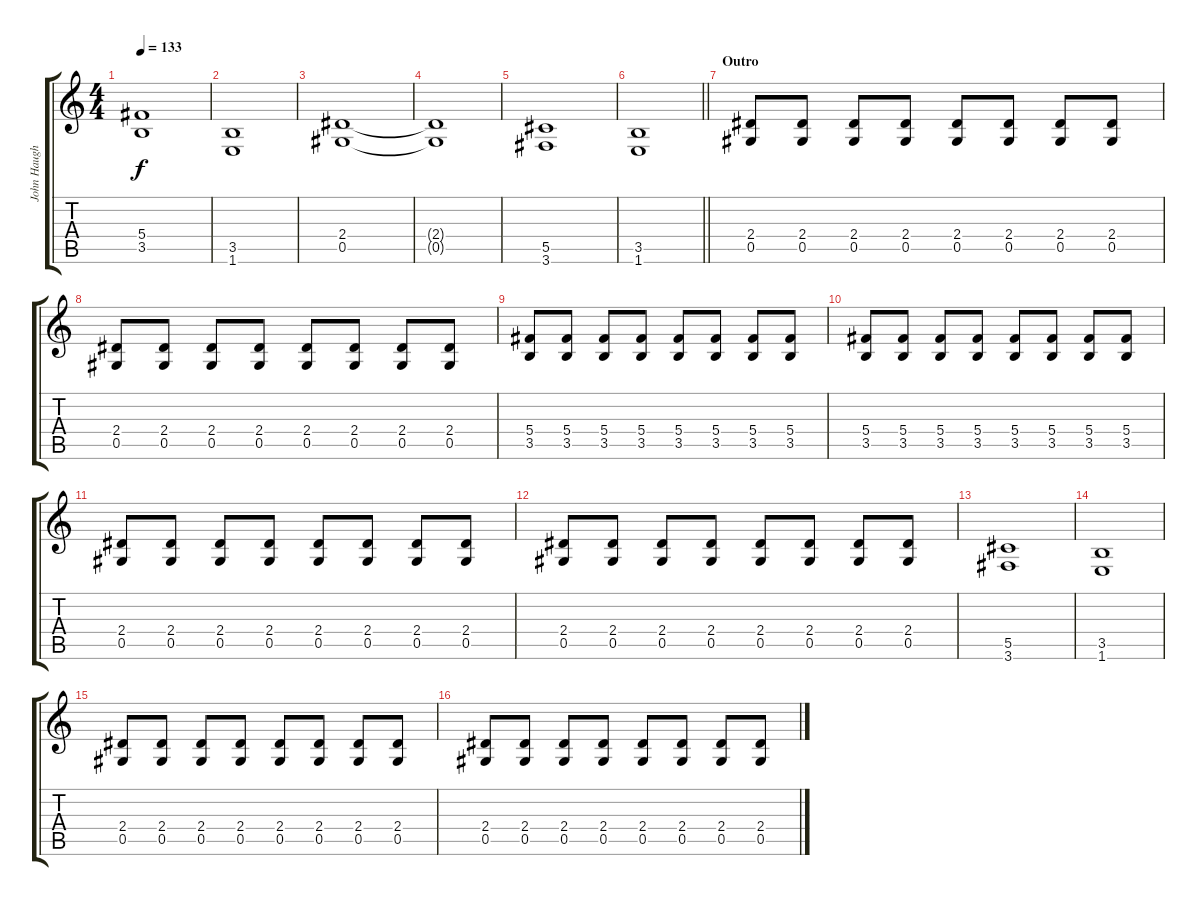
\track ("John Haughm" "John Haugh") {instrument overdrivenguitar}
\staff {score tabs}
\tuning (Eb4 Bb3 Gb3 Db3 Ab2 Eb2) {hide}
\ts (4 4)
\tempo 133
\clef g2
\ks c
(5.4 3.5).1{dy f} |
(3.5 1.6).1 |
(2.4 0.5).1 |
(2.4{t} 0.5{t}).1 |
(5.5 3.6).1 |
\barLineRight lightlight
(3.5 1.6).1 |
\section ("" "Outro")
(2.4 0.5).8 (2.4 0.5).8 (2.4 0.5).8 (2.4 0.5).8 (2.4 0.5).8 (2.4 0.5).8 (2.4 0.5).8 (2.4 0.5).8 |
(2.4 0.5).8 (2.4 0.5).8 (2.4 0.5).8 (2.4 0.5).8 (2.4 0.5).8 (2.4 0.5).8 (2.4 0.5).8 (2.4 0.5).8 |
(5.4 3.5).8 (5.4 3.5).8 (5.4 3.5).8 (5.4 3.5).8 (5.4 3.5).8 (5.4 3.5).8 (5.4 3.5).8 (5.4 3.5).8 |
(5.4 3.5).8 (5.4 3.5).8 (5.4 3.5).8 (5.4 3.5).8 (5.4 3.5).8 (5.4 3.5).8 (5.4 3.5).8 (5.4 3.5).8 |
(2.4 0.5).8 (2.4 0.5).8 (2.4 0.5).8 (2.4 0.5).8 (2.4 0.5).8 (2.4 0.5).8 (2.4 0.5).8 (2.4 0.5).8 |
(2.4 0.5).8 (2.4 0.5).8 (2.4 0.5).8 (2.4 0.5).8 (2.4 0.5).8 (2.4 0.5).8 (2.4 0.5).8 (2.4 0.5).8 |
(5.5 3.6).1 |
(3.5 1.6).1 |
(2.4 0.5).8 (2.4 0.5).8 (2.4 0.5).8 (2.4 0.5).8 (2.4 0.5).8 (2.4 0.5).8 (2.4 0.5).8 (2.4 0.5).8 |
(2.4 0.5).8 (2.4 0.5).8 (2.4 0.5).8 (2.4 0.5).8 (2.4 0.5).8 (2.4 0.5).8 (2.4 0.5).8 (2.4 0.5).8
